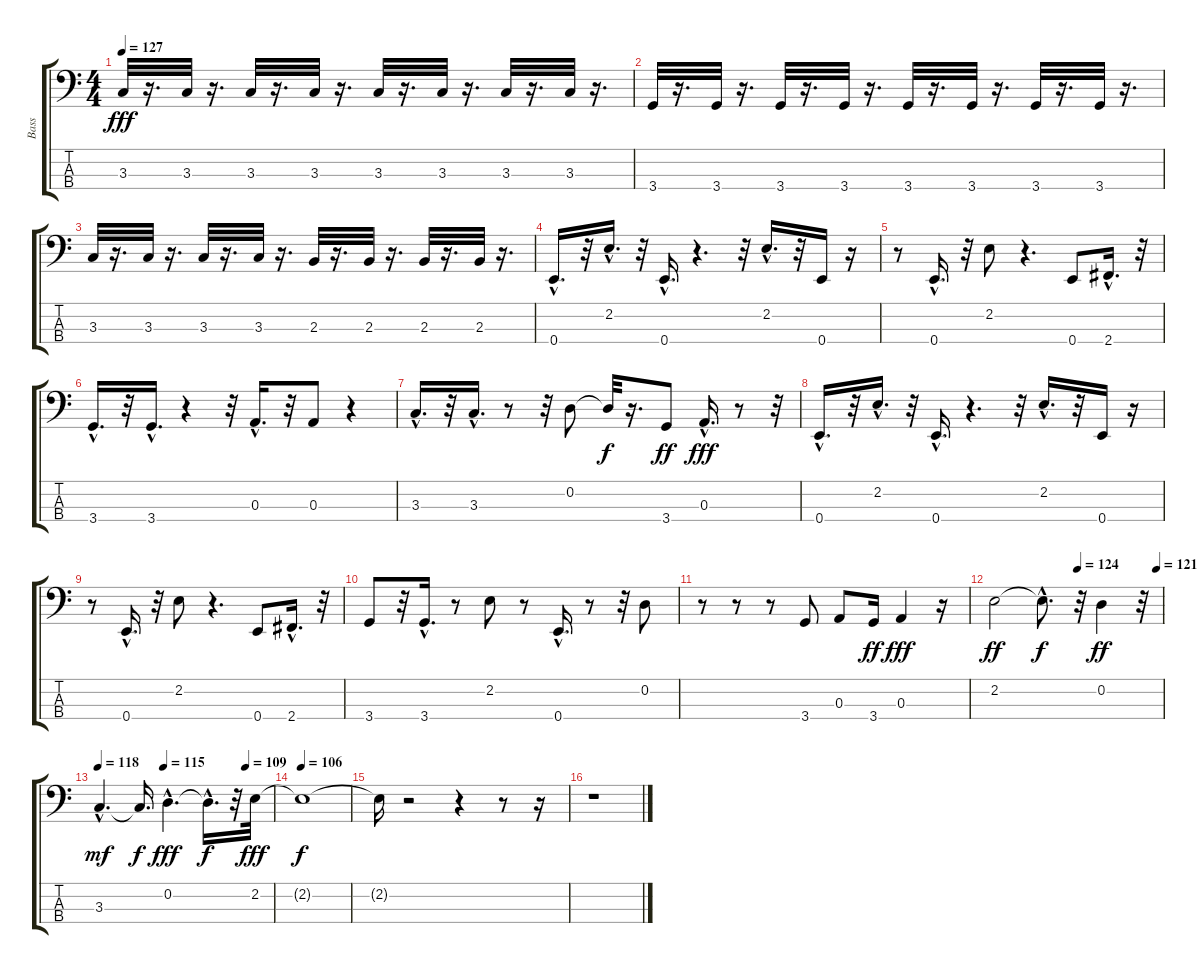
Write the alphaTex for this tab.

\track (" Bass" " Bass") {instrument slapbass2}
\staff {score tabs}
\tuning (G2 D2 A1 E1) {hide}
\ts (4 4)
\tempo 127
\clef f4
\ks c
3.3.32{dy fff} r.16{d} 3.3.32 r.16{d} 3.3.32 r.16{d} 3.3.32 r.16{d} 3.3.32 r.16{d} 3.3.32 r.16{d} 3.3.32 r.16{d} 3.3.32 r.16{d} |
3.4.32 r.16{d} 3.4.32 r.16{d} 3.4.32 r.16{d} 3.4.32 r.16{d} 3.4.32 r.16{d} 3.4.32 r.16{d} 3.4.32 r.16{d} 3.4.32 r.16{d} |
3.3.32 r.16{d} 3.3.32 r.16{d} 3.3.32 r.16{d} 3.3.32 r.16{d} 2.3.32 r.16{d} 2.3.32 r.16{d} 2.3.32 r.16{d} 2.3.32 r.16{d} |
0.4{hac}.16{d} r.32 2.2{hac}.16{d} r.32 0.4{hac}.16{d} r.4{d} r.32 2.2{hac}.16{d} r.32 0.4.16 r.16 |
r.8 0.4{hac}.16{d} r.32 2.2.8 r.4{d} 0.4.8 2.4{hac}.16{d} r.32 |
3.4{hac}.16{d} r.32 3.4{hac}.16{d} r.4 r.32 0.3{hac}.16{d} r.32 0.3.8 r.4 |
3.3{hac}.16{d} r.32 3.3{hac}.16{d} r.8 r.32 0.2.8 0.2{t}.32{dy f} r.16{d} 3.4.8{dy ff} 0.3{hac}.16{d dy fff} r.8 r.32 |
0.4{hac}.16{d} r.32 2.2{hac}.16{d} r.32 0.4{hac}.16{d} r.4{d} r.32 2.2{hac}.16{d} r.32 0.4.16 r.16 |
r.8 0.4{hac}.16{d} r.32 2.2.8 r.4{d} 0.4.8 2.4{hac}.16{d} r.32 |
3.4.8 r.32 3.4{hac}.16{d} r.8 2.2.8 r.8 0.4{hac}.16{d} r.8 r.32 0.2.8 |
r.8 r.8 r.8 3.4.8 0.3.8 3.4.16{dy ff} 0.3.4{dy fff} r.16 |
\tempo (124 0.5)
\tempo (121 0.96875)
2.2.2{dy ff} 2.2{hac t}.8{d dy f} r.32 0.2.4{dy ff} r.32 |
\tempo 118
\tempo (115 0.375)
\tempo (109 0.84375)
3.3{hac}.4{d dy mf} 3.3{t}.16{d dy f} 0.2{hac}.4{d dy fff} 0.2{hac t}.16{d dy f} r.32 2.2.32{dy fff} |
\tempo 106
2.2{t}.1{dy f} |
2.2{t}.16 r.2 r.4 r.8 r.16 |
r.1
